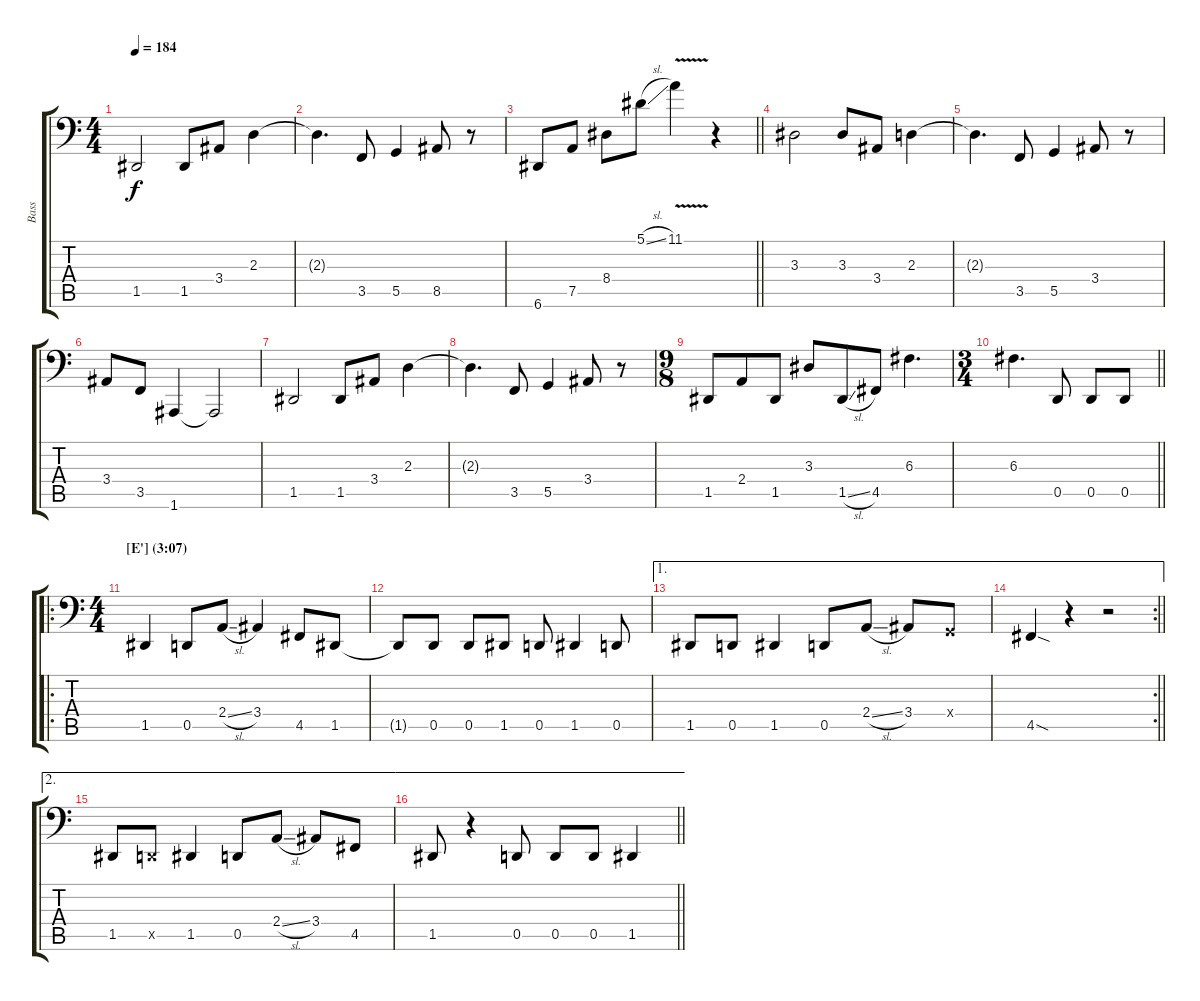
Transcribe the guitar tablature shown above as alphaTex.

\track ("Bass" "Bass") {instrument electricbassfinger}
\staff {score tabs}
\tuning (Bb2 F2 C2 G1 D1 A0) {hide}
\ts (4 4)
\tempo 184
\clef f4
\ks c
1.5.2{dy f} 1.5.8 3.4.8 2.3.4 |
2.3{t}.4{d} 3.5.8 5.5.4 8.5.8 r.8 |
\barLineRight lightlight
6.6.8 7.5.8 8.4.8 5.1{sl}.8 11.1{v}.4 r.4 |
3.3.2 3.3.8 3.4.8 2.3.4 |
2.3{t}.4{d} 3.5.8 5.5.4 3.4.8 r.8 |
3.4.8 3.5.8 1.6.4 1.6{t}.2 |
1.5.2 1.5.8 3.4.8 2.3.4 |
2.3{t}.4{d} 3.5.8 5.5.4 3.4.8 r.8 |
\ts (9 8)
1.5.8 2.4.8 1.5.8 3.3.8 1.5{sl}.8 4.5.8 6.3.4{d} |
\ts (3 4)
\barLineRight lightlight
6.3.4{d} 0.5.8 0.5.8 0.5.8 |
\ro
\ts (4 4)
\section ("" "[E'] (3:07)")
1.5.4 0.5.8 2.4{sl}.8 3.4.4 4.5.8 1.5.8 |
1.5{t}.8 0.5.8 0.5.8 1.5.8 0.5.8 1.5.4 0.5.8 |
\ae 1
1.5.8 0.5.8 1.5.4 0.5.8 2.4{sl}.8 3.4.8 0.4{x}.8 |
\ae 1
\rc 2
\barLineRight lightlight
4.5{sod}.4 r.4 r.2 |
\ae 2
1.5.8 0.5{x}.8 1.5.4 0.5.8 2.4{sl}.8 3.4.8 4.5.8 |
\ae 2
\barLineRight lightlight
1.5.8 r.4 0.5.8 0.5.8 0.5.8 1.5.4
